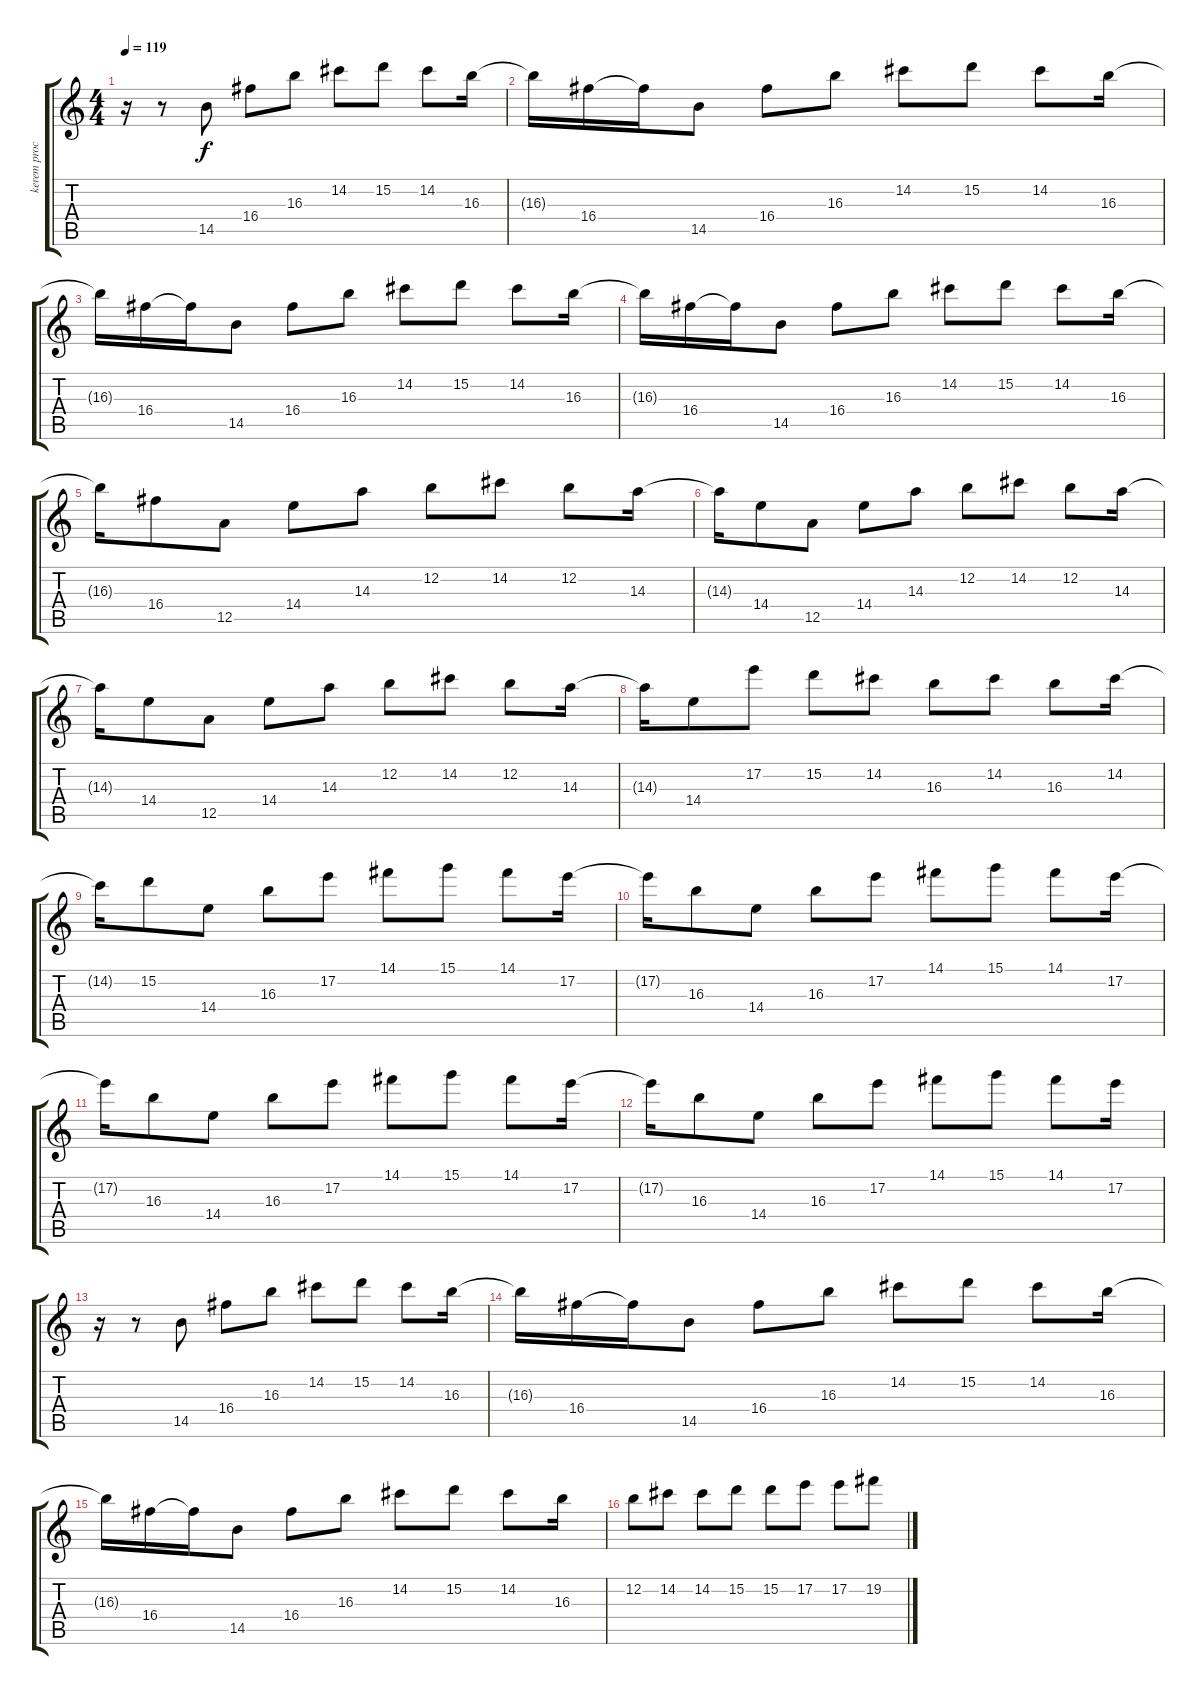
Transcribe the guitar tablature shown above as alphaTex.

\track ("kerem processor" "kerem proc") {instrument electricguitarmuted}
\staff {score tabs}
\tuning (E4 B3 G3 D3 A2 E2) {hide}
\ts (4 4)
\tempo 119
\clef g2
\ks c
r.16{dy f volume 11} r.8 14.5.8 16.4.8 16.3.8 14.2.8 15.2.8 14.2.8 16.3.16 |
16.3{t}.16 16.4.16 16.4{t}.16 14.5.8 16.4.8 16.3.8 14.2.8 15.2.8 14.2.8 16.3.16 |
16.3{t}.16 16.4.16 16.4{t}.16 14.5.8 16.4.8 16.3.8 14.2.8 15.2.8 14.2.8 16.3.16 |
16.3{t}.16 16.4.16 16.4{t}.16 14.5.8 16.4.8 16.3.8 14.2.8 15.2.8 14.2.8 16.3.16 |
16.3{t}.16 16.4.8 12.5.8 14.4.8 14.3.8 12.2.8 14.2.8 12.2.8 14.3.16 |
14.3{t}.16 14.4.8 12.5.8 14.4.8 14.3.8 12.2.8 14.2.8 12.2.8 14.3.16 |
14.3{t}.16 14.4.8 12.5.8 14.4.8 14.3.8 12.2.8 14.2.8 12.2.8 14.3.16 |
14.3{t}.16 14.4.8 17.2.8 15.2.8 14.2.8 16.3.8 14.2.8 16.3.8 14.2.16 |
14.2{t}.16 15.2.8 14.4.8 16.3.8 17.2.8 14.1.8 15.1.8 14.1.8 17.2.16 |
17.2{t}.16 16.3.8 14.4.8 16.3.8 17.2.8 14.1.8 15.1.8 14.1.8 17.2.16 |
17.2{t}.16 16.3.8 14.4.8 16.3.8 17.2.8 14.1.8 15.1.8 14.1.8 17.2.16 |
17.2{t}.16 16.3.8 14.4.8 16.3.8 17.2.8 14.1.8 15.1.8 14.1.8 17.2.16 |
r.16{volume 16} r.8 14.5.8 16.4.8 16.3.8 14.2.8 15.2.8 14.2.8 16.3.16 |
16.3{t}.16 16.4.16 16.4{t}.16 14.5.8 16.4.8 16.3.8 14.2.8 15.2.8 14.2.8 16.3.16 |
16.3{t}.16 16.4.16 16.4{t}.16 14.5.8 16.4.8 16.3.8 14.2.8 15.2.8 14.2.8 16.3.16 |
12.2.8 14.2.8 14.2.8 15.2.8 15.2.8 17.2.8 17.2.8 19.2.8
